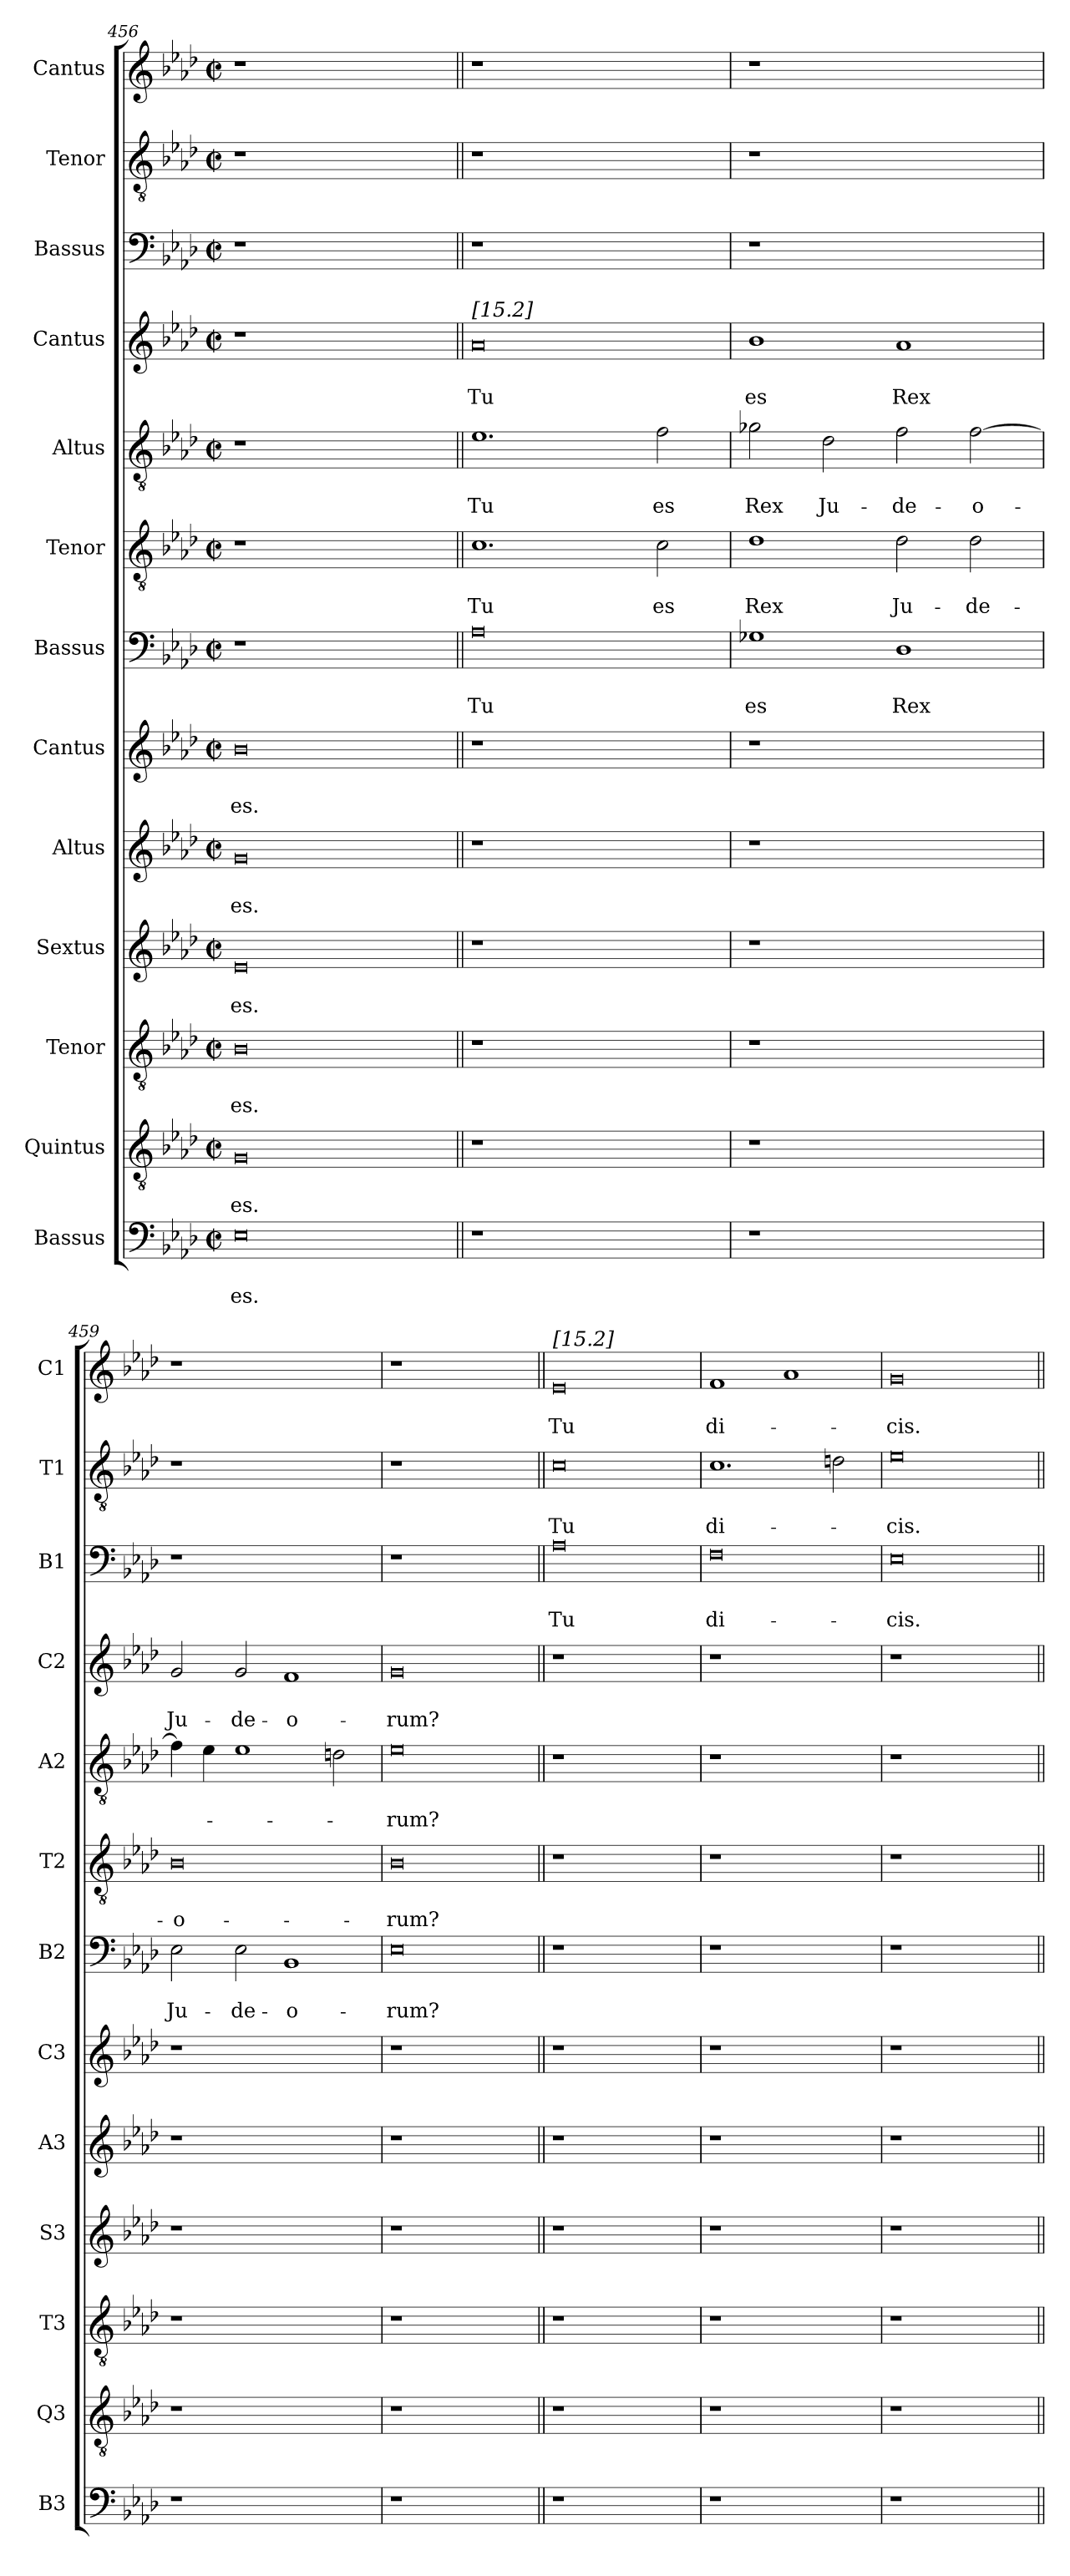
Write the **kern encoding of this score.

**kern	**text	**text	**kern	**text	**text	**kern	**text	**text	**kern	**text	**text	**kern	**text	**text	**kern	**text	**text	**kern	**text	**text	**kern	**text	**text	**kern	**text	**text	**kern	**text	**text	**kern	**text	**text	**kern	**text	**text	**kern	**text	**text
*part13	*part13	*part13	*part12	*part12	*part12	*part11	*part11	*part11	*part10	*part10	*part10	*part9	*part9	*part9	*part8	*part8	*part8	*part7	*part7	*part7	*part6	*part6	*part6	*part5	*part5	*part5	*part4	*part4	*part4	*part3	*part3	*part3	*part2	*part2	*part2	*part1	*part1	*part1
*staff13	*staff13	*staff13	*staff12	*staff12	*staff12	*staff11	*staff11	*staff11	*staff10	*staff10	*staff10	*staff9	*staff9	*staff9	*staff8	*staff8	*staff8	*staff7	*staff7	*staff7	*staff6	*staff6	*staff6	*staff5	*staff5	*staff5	*staff4	*staff4	*staff4	*staff3	*staff3	*staff3	*staff2	*staff2	*staff2	*staff1	*staff1	*staff1
*I"Bassus	*	*	*I"Quintus	*	*	*I"Tenor	*	*	*I"Sextus	*	*	*I"Altus	*	*	*I"Cantus	*	*	*I"Bassus	*	*	*I"Tenor	*	*	*I"Altus	*	*	*I"Cantus	*	*	*I"Bassus	*	*	*I"Tenor	*	*	*I"Cantus	*	*
*I'B3	*	*	*I'Q3	*	*	*I'T3	*	*	*I'S3	*	*	*I'A3	*	*	*I'C3	*	*	*I'B2	*	*	*I'T2	*	*	*I'A2	*	*	*I'C2	*	*	*I'B1	*	*	*I'T1	*	*	*I'C1	*	*
*clefF4	*	*	*clefGv2	*	*	*clefGv2	*	*	*clefG2	*	*	*clefG2	*	*	*clefG2	*	*	*clefF4	*	*	*clefGv2	*	*	*clefGv2	*	*	*clefG2	*	*	*clefF4	*	*	*clefGv2	*	*	*clefG2	*	*
*k[b-e-a-d-]	*	*	*k[b-e-a-d-]	*	*	*k[b-e-a-d-]	*	*	*k[b-e-a-d-]	*	*	*k[b-e-a-d-]	*	*	*k[b-e-a-d-]	*	*	*k[b-e-a-d-]	*	*	*k[b-e-a-d-]	*	*	*k[b-e-a-d-]	*	*	*k[b-e-a-d-]	*	*	*k[b-e-a-d-]	*	*	*k[b-e-a-d-]	*	*	*k[b-e-a-d-]	*	*
*A-:	*	*	*A-:	*	*	*A-:	*	*	*A-:	*	*	*A-:	*	*	*A-:	*	*	*A-:	*	*	*A-:	*	*	*A-:	*	*	*A-:	*	*	*A-:	*	*	*A-:	*	*	*A-:	*	*
*M2/2	*	*	*M2/2	*	*	*M2/2	*	*	*M2/2	*	*	*M2/2	*	*	*M2/2	*	*	*M2/2	*	*	*M2/2	*	*	*M2/2	*	*	*M2/2	*	*	*M2/2	*	*	*M2/2	*	*	*M2/2	*	*
*met(c|)	*	*	*met(c|)	*	*	*met(c|)	*	*	*met(c|)	*	*	*met(c|)	*	*	*met(c|)	*	*	*met(c|)	*	*	*met(c|)	*	*	*met(c|)	*	*	*met(c|)	*	*	*met(c|)	*	*	*met(c|)	*	*	*met(c|)	*	*
=456	=456	=456	=456	=456	=456	=456	=456	=456	=456	=456	=456	=456	=456	=456	=456	=456	=456	=456	=456	=456	=456	=456	=456	=456	=456	=456	=456	=456	=456	=456	=456	=456	=456	=456	=456	=456	=456	=456
!	!	!LO:LY:b	!	!	!LO:LY:b	!	!	!LO:LY:b	!	!	!LO:LY:b	!	!	!LO:LY:b	!	!	!LO:LY:b	!	!	!	!	!	!	!	!	!	!	!	!	!	!	!	!	!	!	!	!	!
0E-	.	es.	0G	.	es.	0B-	.	es.	0e-	.	es.	0g	.	es.	0b-	.	es.	1r	.	.	1r	.	.	1r	.	.	1r	.	.	1r	.	.	1r	.	.	1r	.	.
.	.	.	.	.	.	.	.	.	.	.	.	.	.	.	.	.	.	1ryy	.	.	1ryy	.	.	1ryy	.	.	1ryy	.	.	1ryy	.	.	1ryy	.	.	1ryy	.	.
!!LO:LB:g=z
=457||	=457||	=457||	=457||	=457||	=457||	=457||	=457||	=457||	=457||	=457||	=457||	=457||	=457||	=457||	=457||	=457||	=457||	=457||	=457||	=457||	=457||	=457||	=457||	=457||	=457||	=457||	=457||	=457||	=457||	=457||	=457||	=457||	=457||	=457||	=457||	=457||	=457||	=457||
!	!	!	!	!	!	!	!	!	!	!	!	!	!	!	!	!	!	!	!	!	!	!	!	!	!	!	!LO:TX:a:t=[15.2]	!	!	!	!	!	!	!	!	!	!	!
!	!	!	!	!	!	!	!	!	!	!	!	!	!	!	!	!	!	!	!	!LO:LY:b	!	!	!LO:LY:b	!	!	!LO:LY:b	!	!	!LO:LY:b	!	!	!	!	!	!	!	!	!
1r	.	.	1r	.	.	1r	.	.	1r	.	.	1r	.	.	1r	.	.	0A-	.	Tu	1.c	.	Tu	1.e-	.	Tu	0a-	.	Tu	1r	.	.	1r	.	.	1r	.	.
1ryy	.	.	1ryy	.	.	1ryy	.	.	1ryy	.	.	1ryy	.	.	1ryy	.	.	.	.	.	.	.	.	.	.	.	.	.	.	1ryy	.	.	1ryy	.	.	1ryy	.	.
!	!	!	!	!	!	!	!	!	!	!	!	!	!	!	!	!	!	!	!	!	!	!	!LO:LY:b	!	!	!LO:LY:b	!	!	!	!	!	!	!	!	!	!	!	!
.	.	.	.	.	.	.	.	.	.	.	.	.	.	.	.	.	.	.	.	.	2c\	.	es	2f\	.	es	.	.	.	.	.	.	.	.	.	.	.	.
=458	=458	=458	=458	=458	=458	=458	=458	=458	=458	=458	=458	=458	=458	=458	=458	=458	=458	=458	=458	=458	=458	=458	=458	=458	=458	=458	=458	=458	=458	=458	=458	=458	=458	=458	=458	=458	=458	=458
!	!	!	!	!	!	!	!	!	!	!	!	!	!	!	!	!	!	!	!	!LO:LY:b	!	!	!LO:LY:b	!	!	!LO:LY:b	!	!	!LO:LY:b	!	!	!	!	!	!	!	!	!
1r	.	.	1r	.	.	1r	.	.	1r	.	.	1r	.	.	1r	.	.	1G-X	.	es	1d-	.	Rex	2g-X\	.	Rex	1b-	.	es	1r	.	.	1r	.	.	1r	.	.
!	!	!	!	!	!	!	!	!	!	!	!	!	!	!	!	!	!	!	!	!	!	!	!	!	!	!LO:LY:b	!	!	!	!	!	!	!	!	!	!	!	!
.	.	.	.	.	.	.	.	.	.	.	.	.	.	.	.	.	.	.	.	.	.	.	.	2d-\	.	Ju-	.	.	.	.	.	.	.	.	.	.	.	.
!	!	!	!	!	!	!	!	!	!	!	!	!	!	!	!	!	!	!	!	!LO:LY:b	!	!	!LO:LY:b	!	!	!LO:LY:b	!	!	!LO:LY:b	!	!	!	!	!	!	!	!	!
1ryy	.	.	1ryy	.	.	1ryy	.	.	1ryy	.	.	1ryy	.	.	1ryy	.	.	1D-	.	Rex	2d-\	.	Ju-	2f\	.	-de-	1a-	.	Rex	1ryy	.	.	1ryy	.	.	1ryy	.	.
!	!	!	!	!	!	!	!	!	!	!	!	!	!	!	!	!	!	!	!	!	!	!	!LO:LY:b	!	!	!LO:LY:b	!	!	!	!	!	!	!	!	!	!	!	!
.	.	.	.	.	.	.	.	.	.	.	.	.	.	.	.	.	.	.	.	.	2d-\	.	-de-	[2f\	.	-o-	.	.	.	.	.	.	.	.	.	.	.	.
=459	=459	=459	=459	=459	=459	=459	=459	=459	=459	=459	=459	=459	=459	=459	=459	=459	=459	=459	=459	=459	=459	=459	=459	=459	=459	=459	=459	=459	=459	=459	=459	=459	=459	=459	=459	=459	=459	=459
!	!	!	!	!	!	!	!	!	!	!	!	!	!	!	!	!	!	!	!	!LO:LY:b	!	!	!LO:LY:b	!	!	!	!	!	!LO:LY:b	!	!	!	!	!	!	!	!	!
1r	.	.	1r	.	.	1r	.	.	1r	.	.	1r	.	.	1r	.	.	2E-\	.	Ju-	0B-	.	-o-	4f\]	.	.	2g/	.	Ju-	1r	.	.	1r	.	.	1r	.	.
.	.	.	.	.	.	.	.	.	.	.	.	.	.	.	.	.	.	.	.	.	.	.	.	4e-\	.	.	.	.	.	.	.	.	.	.	.	.	.	.
!	!	!	!	!	!	!	!	!	!	!	!	!	!	!	!	!	!	!	!	!LO:LY:b	!	!	!	!	!	!	!	!	!LO:LY:b	!	!	!	!	!	!	!	!	!
.	.	.	.	.	.	.	.	.	.	.	.	.	.	.	.	.	.	2E-\	.	-de-	.	.	.	1e-	.	.	2g/	.	-de-	.	.	.	.	.	.	.	.	.
!	!	!	!	!	!	!	!	!	!	!	!	!	!	!	!	!	!	!	!	!LO:LY:b	!	!	!	!	!	!	!	!	!LO:LY:b	!	!	!	!	!	!	!	!	!
1ryy	.	.	1ryy	.	.	1ryy	.	.	1ryy	.	.	1ryy	.	.	1ryy	.	.	1BB-	.	-o-	.	.	.	.	.	.	1f	.	-o-	1ryy	.	.	1ryy	.	.	1ryy	.	.
.	.	.	.	.	.	.	.	.	.	.	.	.	.	.	.	.	.	.	.	.	.	.	.	2dn\	.	.	.	.	.	.	.	.	.	.	.	.	.	.
=460	=460	=460	=460	=460	=460	=460	=460	=460	=460	=460	=460	=460	=460	=460	=460	=460	=460	=460	=460	=460	=460	=460	=460	=460	=460	=460	=460	=460	=460	=460	=460	=460	=460	=460	=460	=460	=460	=460
!	!	!	!	!	!	!	!	!	!	!	!	!	!	!	!	!	!	!	!	!LO:LY:b	!	!	!LO:LY:b	!	!	!LO:LY:b	!	!	!LO:LY:b	!	!	!	!	!	!	!	!	!
1r	.	.	1r	.	.	1r	.	.	1r	.	.	1r	.	.	1r	.	.	0E-	.	-rum?	0B-	.	-rum?	0e-	.	-rum?	0g	.	-rum?	1r	.	.	1r	.	.	1r	.	.
1ryy	.	.	1ryy	.	.	1ryy	.	.	1ryy	.	.	1ryy	.	.	1ryy	.	.	.	.	.	.	.	.	.	.	.	.	.	.	1ryy	.	.	1ryy	.	.	1ryy	.	.
!!LO:LB:g=z
=461||	=461||	=461||	=461||	=461||	=461||	=461||	=461||	=461||	=461||	=461||	=461||	=461||	=461||	=461||	=461||	=461||	=461||	=461||	=461||	=461||	=461||	=461||	=461||	=461||	=461||	=461||	=461||	=461||	=461||	=461||	=461||	=461||	=461||	=461||	=461||	=461||	=461||	=461||
!	!	!	!	!	!	!	!	!	!	!	!	!	!	!	!	!	!	!	!	!	!	!	!	!	!	!	!	!	!	!	!	!	!	!	!	!LO:TX:a:t=[15.2]	!	!
!	!	!	!	!	!	!	!	!	!	!	!	!	!	!	!	!	!	!	!	!	!	!	!	!	!	!	!	!	!	!	!	!LO:LY:b	!	!	!LO:LY:b	!	!	!LO:LY:b
1r	.	.	1r	.	.	1r	.	.	1r	.	.	1r	.	.	1r	.	.	1r	.	.	1r	.	.	1r	.	.	1r	.	.	0A-	.	Tu	0c	.	Tu	0e-	.	Tu
1ryy	.	.	1ryy	.	.	1ryy	.	.	1ryy	.	.	1ryy	.	.	1ryy	.	.	1ryy	.	.	1ryy	.	.	1ryy	.	.	1ryy	.	.	.	.	.	.	.	.	.	.	.
=462	=462	=462	=462	=462	=462	=462	=462	=462	=462	=462	=462	=462	=462	=462	=462	=462	=462	=462	=462	=462	=462	=462	=462	=462	=462	=462	=462	=462	=462	=462	=462	=462	=462	=462	=462	=462	=462	=462
!	!	!	!	!	!	!	!	!	!	!	!	!	!	!	!	!	!	!	!	!	!	!	!	!	!	!	!	!	!	!	!	!LO:LY:b	!	!	!LO:LY:b	!	!	!LO:LY:b
1r	.	.	1r	.	.	1r	.	.	1r	.	.	1r	.	.	1r	.	.	1r	.	.	1r	.	.	1r	.	.	1r	.	.	0F	.	di-	1.c	.	di-	1f	.	di-
1ryy	.	.	1ryy	.	.	1ryy	.	.	1ryy	.	.	1ryy	.	.	1ryy	.	.	1ryy	.	.	1ryy	.	.	1ryy	.	.	1ryy	.	.	.	.	.	.	.	.	1a-	.	.
.	.	.	.	.	.	.	.	.	.	.	.	.	.	.	.	.	.	.	.	.	.	.	.	.	.	.	.	.	.	.	.	.	2dn\	.	.	.	.	.
=463	=463	=463	=463	=463	=463	=463	=463	=463	=463	=463	=463	=463	=463	=463	=463	=463	=463	=463	=463	=463	=463	=463	=463	=463	=463	=463	=463	=463	=463	=463	=463	=463	=463	=463	=463	=463	=463	=463
!	!	!	!	!	!	!	!	!	!	!	!	!	!	!	!	!	!	!	!	!	!	!	!	!	!	!	!	!	!	!	!	!LO:LY:b	!	!	!LO:LY:b	!	!	!LO:LY:b
1r	.	.	1r	.	.	1r	.	.	1r	.	.	1r	.	.	1r	.	.	1r	.	.	1r	.	.	1r	.	.	1r	.	.	0E-	.	-cis.	0e-	.	-cis.	0g	.	-cis.
1ryy	.	.	1ryy	.	.	1ryy	.	.	1ryy	.	.	1ryy	.	.	1ryy	.	.	1ryy	.	.	1ryy	.	.	1ryy	.	.	1ryy	.	.	.	.	.	.	.	.	.	.	.
=||	=||	=||	=||	=||	=||	=||	=||	=||	=||	=||	=||	=||	=||	=||	=||	=||	=||	=||	=||	=||	=||	=||	=||	=||	=||	=||	=||	=||	=||	=||	=||	=||	=||	=||	=||	=||	=||	=||
*-	*-	*-	*-	*-	*-	*-	*-	*-	*-	*-	*-	*-	*-	*-	*-	*-	*-	*-	*-	*-	*-	*-	*-	*-	*-	*-	*-	*-	*-	*-	*-	*-	*-	*-	*-	*-	*-	*-
